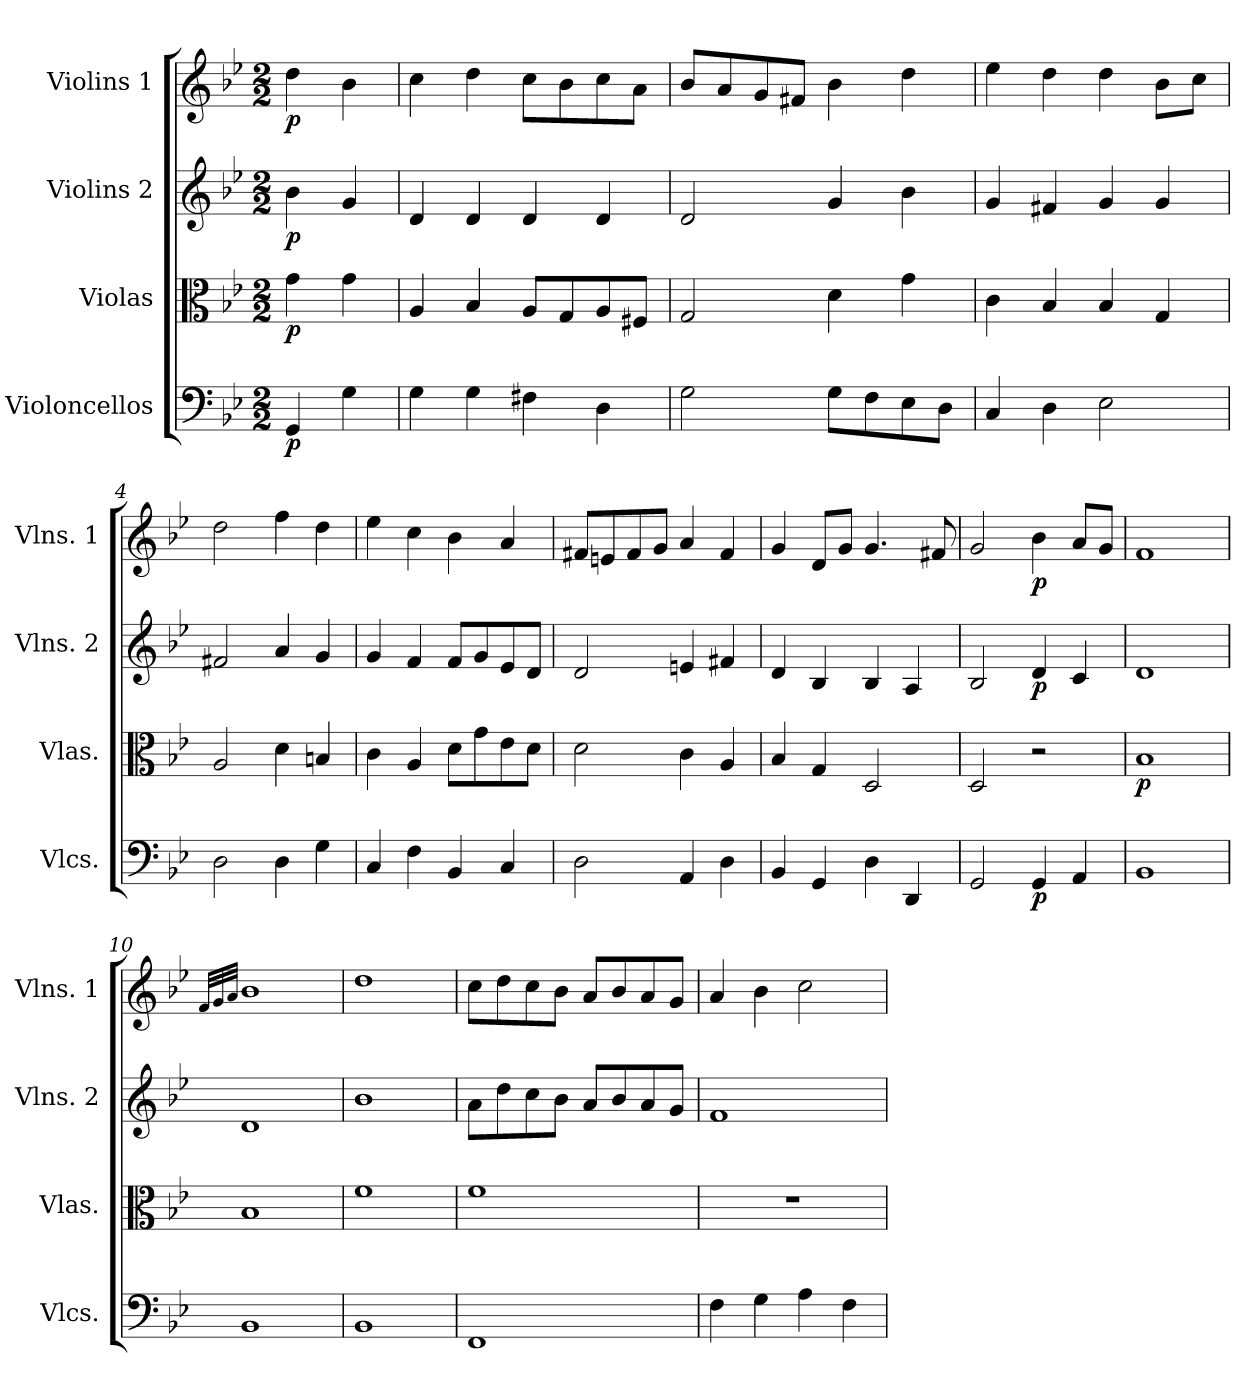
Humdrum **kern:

**kern	**dynam	**kern	**dynam	**kern	**dynam	**kern	**dynam
*part4	*part4	*part3	*part3	*part2	*part2	*part1	*part1
*staff4	*staff4	*staff3	*staff3	*staff2	*staff2	*staff1	*staff1
*I"Violoncellos	*	*I"Violas	*	*I"Violins 2	*	*I"Violins 1	*
*I'Vlcs.	*	*I'Vlas.	*	*I'Vlns. 2	*	*I'Vlns. 1	*
*clefF4	*	*clefC3	*	*clefG2	*	*clefG2	*
*k[b-e-]	*	*k[b-e-]	*	*k[b-e-]	*	*k[b-e-]	*
*M2/2	*	*M2/2	*	*M2/2	*	*M2/2	*
=	=	=	=	=	=	=	=
!	!LO:DY:b	!	!LO:DY:b	!	!LO:DY:b	!	!LO:DY:b
4GG/	p	4g\	p	4b-\	p	4dd\	p
4G\	.	4g\	.	4g/	.	4b-\	.
=1	=1	=1	=1	=1	=1	=1	=1
4G\	.	4A/	.	4d/	.	4cc\	.
4G\	.	4B-/	.	4d/	.	4dd\	.
4F#X\	.	8A/L	.	4d/	.	8cc\L	.
.	.	8G/	.	.	.	8b-\	.
4D\	.	8A/	.	4d/	.	8cc\	.
.	.	8F#X/J	.	.	.	8a\J	.
=2	=2	=2	=2	=2	=2	=2	=2
2G\	.	2G/	.	2d/	.	8b-/L	.
.	.	.	.	.	.	8a/	.
.	.	.	.	.	.	8g/	.
.	.	.	.	.	.	8f#X/J	.
8G\L	.	4d\	.	4g/	.	4b-\	.
8F\	.	.	.	.	.	.	.
8E-\	.	4g\	.	4b-\	.	4dd\	.
8D\J	.	.	.	.	.	.	.
=3	=3	=3	=3	=3	=3	=3	=3
4C/	.	4c\	.	4g/	.	4ee-\	.
4D\	.	4B-/	.	4f#X/	.	4dd\	.
2E-\	.	4B-/	.	4g/	.	4dd\	.
.	.	4G/	.	4g/	.	8b-\L	.
.	.	.	.	.	.	8cc\J	.
=4	=4	=4	=4	=4	=4	=4	=4
2D\	.	2A/	.	2f#X/	.	2dd\	.
4D\	.	4d\	.	4a/	.	4ff\	.
4G\	.	4Bn/	.	4g/	.	4dd\	.
=5	=5	=5	=5	=5	=5	=5	=5
4C/	.	4c\	.	4g/	.	4ee-\	.
4F\	.	4A/	.	4f/	.	4cc\	.
4BB-/	.	8d\L	.	8f/L	.	4b-\	.
.	.	8g\	.	8g/	.	.	.
4C/	.	8e-\	.	8e-/	.	4a/	.
.	.	8d\J	.	8d/J	.	.	.
!!LO:LB:g=z
=6	=6	=6	=6	=6	=6	=6	=6
2D\	.	2d\	.	2d/	.	8f#X/L	.
.	.	.	.	.	.	8en/	.
.	.	.	.	.	.	8f#/	.
.	.	.	.	.	.	8g/J	.
4AA/	.	4c\	.	4en/	.	4a/	.
4D\	.	4A/	.	4f#X/	.	4f#/	.
=7	=7	=7	=7	=7	=7	=7	=7
4BB-/	.	4B-/	.	4d/	.	4g/	.
4GG/	.	4G/	.	4B-/	.	8d/L	.
.	.	.	.	.	.	8g/J	.
4D\	.	2D/	.	4B-/	.	4.g/	.
4DD/	.	.	.	4A/	.	.	.
.	.	.	.	.	.	8f#X/	.
=8	=8	=8	=8	=8	=8	=8	=8
2GG/	.	2D/	.	2B-/	.	2g/	.
!	!LO:DY:b	!	!	!	!LO:DY:b	!	!LO:DY:b
4GG/	p	2r	.	4d/	p	4b-\	p
4AA/	.	.	.	4c/	.	8a/L	.
.	.	.	.	.	.	8g/J	.
=9	=9	=9	=9	=9	=9	=9	=9
!	!	!	!LO:DY:b	!	!	!	!
1BB-	.	1B-	p	1d	.	1f	.
=10	=10	=10	=10	=10	=10	=10	=10
.	.	.	.	.	.	32qf/LLL	.
.	.	.	.	.	.	32qg/	.
.	.	.	.	.	.	32qa/JJJ	.
1BB-	.	1B-	.	1d	.	1b-	.
=11	=11	=11	=11	=11	=11	=11	=11
1BB-	.	1f	.	1b-	.	1dd	.
=12	=12	=12	=12	=12	=12	=12	=12
1FF	.	1f	.	8a\L	.	8cc\L	.
.	.	.	.	8dd\	.	8dd\	.
.	.	.	.	8cc\	.	8cc\	.
.	.	.	.	8b-\J	.	8b-\J	.
.	.	.	.	8a/L	.	8a/L	.
.	.	.	.	8b-/	.	8b-/	.
.	.	.	.	8a/	.	8a/	.
.	.	.	.	8g/J	.	8g/J	.
!!LO:LB:g=z
=13	=13	=13	=13	=13	=13	=13	=13
4F\	.	1r	.	1f	.	4a/	.
4G\	.	.	.	.	.	4b-\	.
4A\	.	.	.	.	.	2cc\	.
4F\	.	.	.	.	.	.	.
=	=	=	=	=	=	=	=
*-	*-	*-	*-	*-	*-	*-	*-
